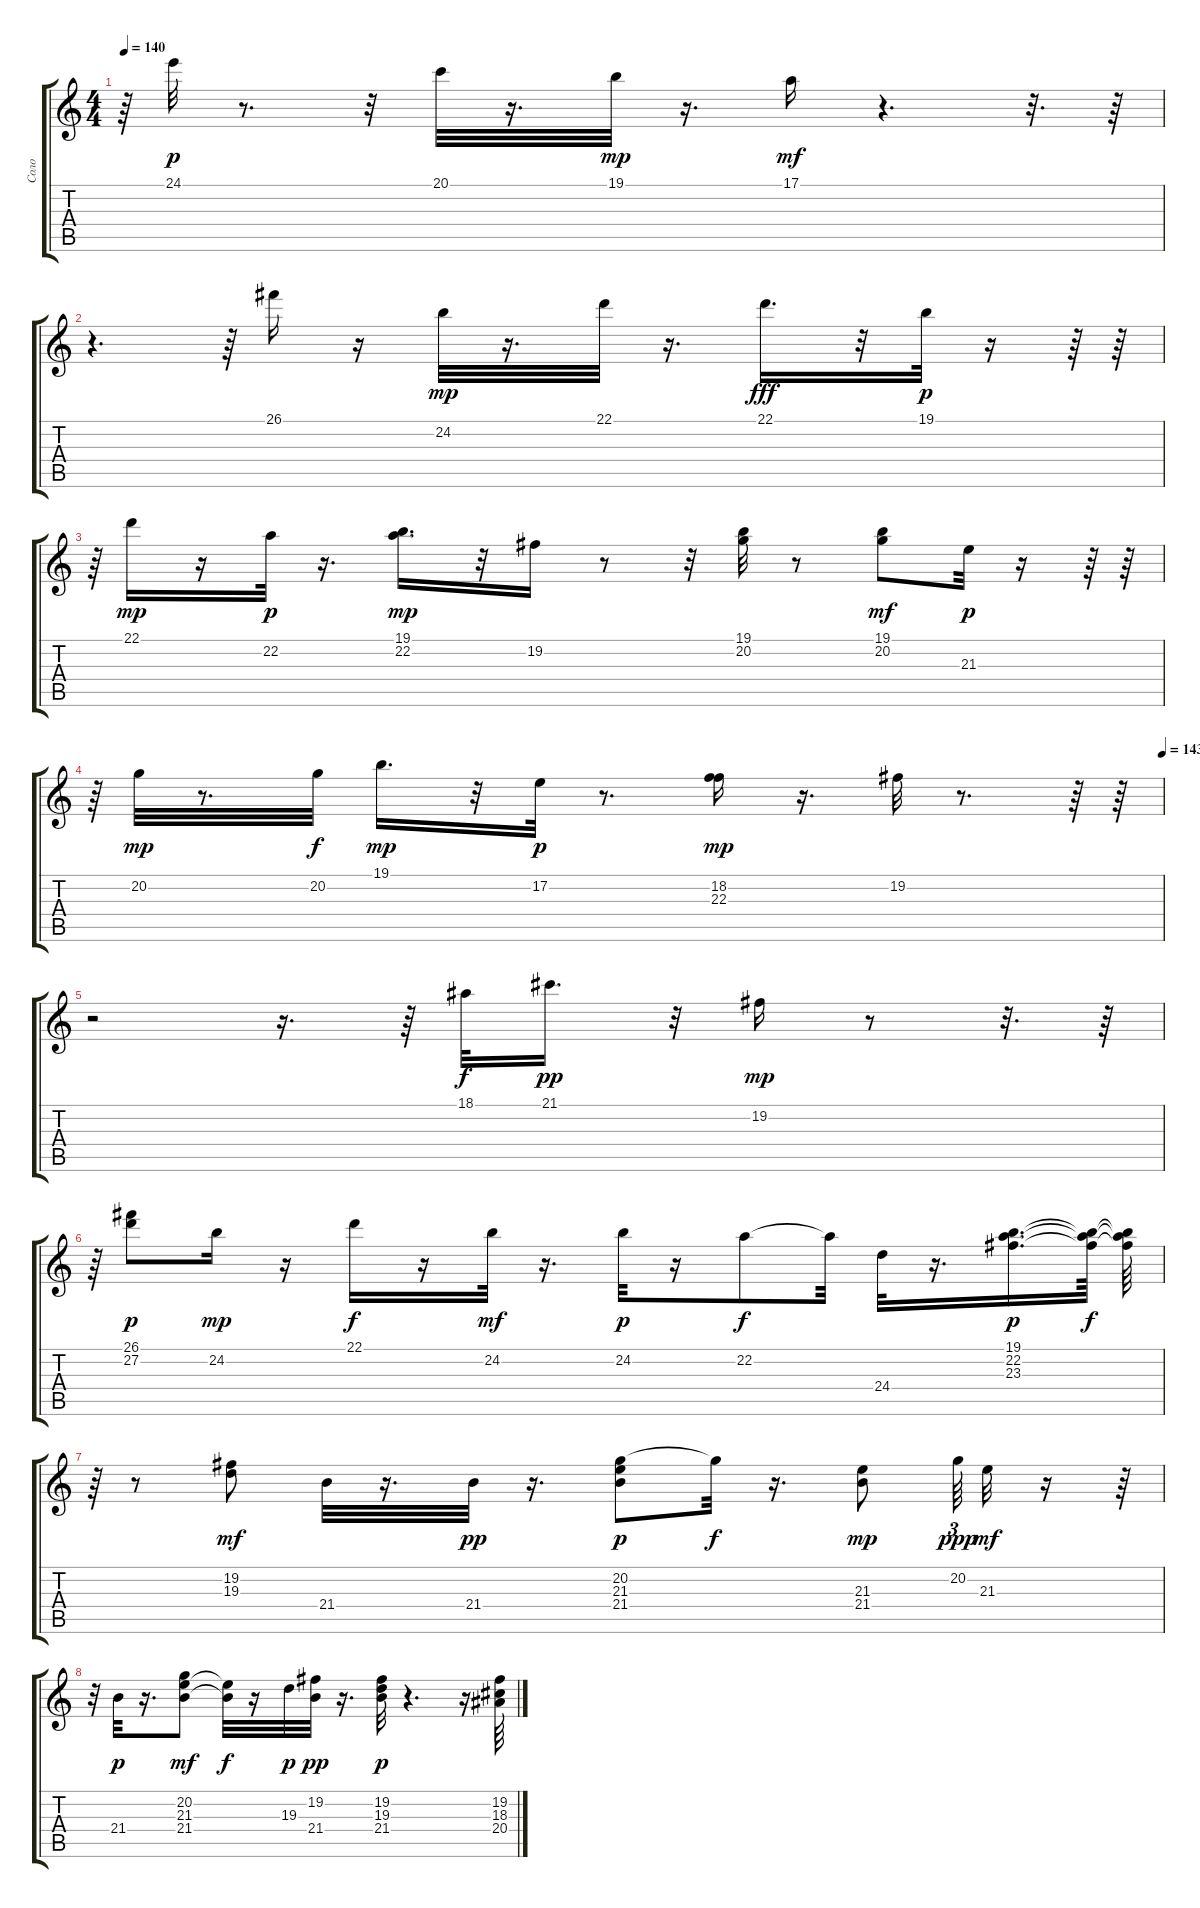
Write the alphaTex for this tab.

\track ("Соло" "Соло") {instrument flute}
\staff {score tabs}
\tuning (E4 B3 G3 D3 A2 E2) {hide}
\ts (4 4)
\tempo 140
\clef g2
\ks c
r.64{dy mf} 24.1.32{dy p} r.8{d} r.32 20.1.32 r.16{d} 19.1.32{dy mp} r.16{d} 17.1.16{dy mf} r.4{d} r.32{d} r.64 |
r.4{d} r.64 26.1.16 r.16 24.2.32{dy mp} r.16{d} 22.1.32 r.16{d} 22.1.16{d dy fff} r.32 19.1.32{dy p} r.16 r.64 r.64 |
r.64 22.1.16{dy mp} r.16 22.2.32{dy p} r.16{d} (19.1 22.2).16{d dy mp} r.32 19.2.16 r.8 r.32 (19.1 20.2).32 r.8 (19.1 20.2).8{dy mf} 21.3.32{dy p} r.16 r.64 r.64 |
\tempo (143 1)
r.64 20.2.32{dy mp} r.8{d} 20.2.32{dy f} 19.1.16{d dy mp} r.32 17.2.32{dy p} r.8{d} (18.2 22.3).16{dy mp} r.16{d} 19.2.32 r.8{d} r.64 r.64 |
r.2 r.16{d} r.64 18.1.32{dy f} 21.1.16{d dy pp} r.32 19.2.16{dy mp} r.8 r.32{d} r.64 |
r.64 (26.1 27.2).8{dy p} 24.2.16{dy mp} r.16 22.1.16{dy f} r.16 24.2.32{dy mf} r.16{d} 24.2.32{dy p} r.16 22.2.8{dy f} 22.2{t}.32 24.4.32 r.16{d} (19.1 22.2 23.3).16{d dy p} (19.1{t} 22.2{t} 23.3{t}).64{dy f} (19.1{t} 22.2{t} 23.3{t}).64 |
r.64 r.8 (19.2 19.3).8{dy mf} 21.4.32 r.16{d} 21.4.32{dy pp} r.16{d} (20.2 21.3 21.4).8{dy p} 20.2{t}.32{dy f} r.16{d} (21.3 21.4).8{dy mp} 20.2.64{tu (3 2) dy ppp beam splitsecondary} 21.3.32{dy mf} r.16 r.64 |
r.32{tu (5 4)} 21.4.32{dy p} r.16{d} (20.2 21.3 21.4).8{dy mf} (21.3{t} 21.4{t}).32{dy f} r.16 19.3.32{dy p} (19.2 21.4).32{dy pp} r.16{d} (19.2 19.3 21.4).32{dy p} r.4{d} r.16 (19.2 18.3 20.4).64
